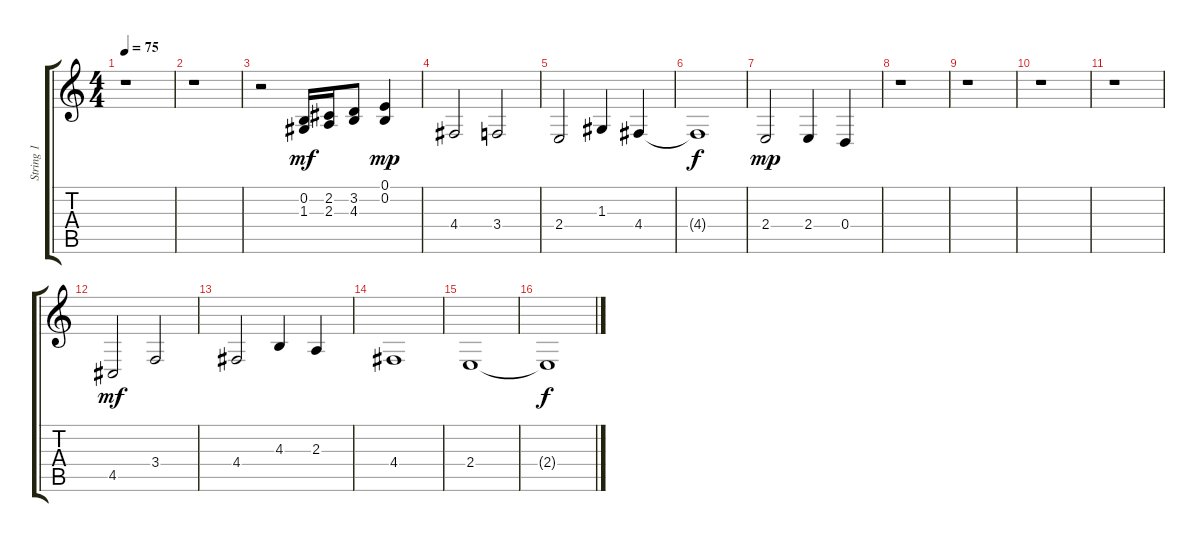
\track ("String 1" "String 1") {instrument stringensemble2}
\staff {score tabs}
\tuning (E4 B3 G3 D3 A2 E2) {hide}
\ts (4 4)
\tempo 75
\clef g2
\ks c
r.1{dy mf} |
r.1 |
r.2 (0.2 1.3).16 (2.2 2.3).16 (3.2 4.3).8 (0.1 0.2).4{dy mp} |
4.4.2 3.4.2 |
2.4.2 1.3.4 4.4.4 |
4.4{t}.1{dy f} |
2.4.2{dy mp} 2.4.4 0.4.4 |
r.1 |
r.1 |
r.1 |
r.1 |
4.5.2{dy mf} 3.4.2 |
4.4.2 4.3.4 2.3.4 |
4.4.1 |
2.4.1 |
2.4{t}.1{dy f}
